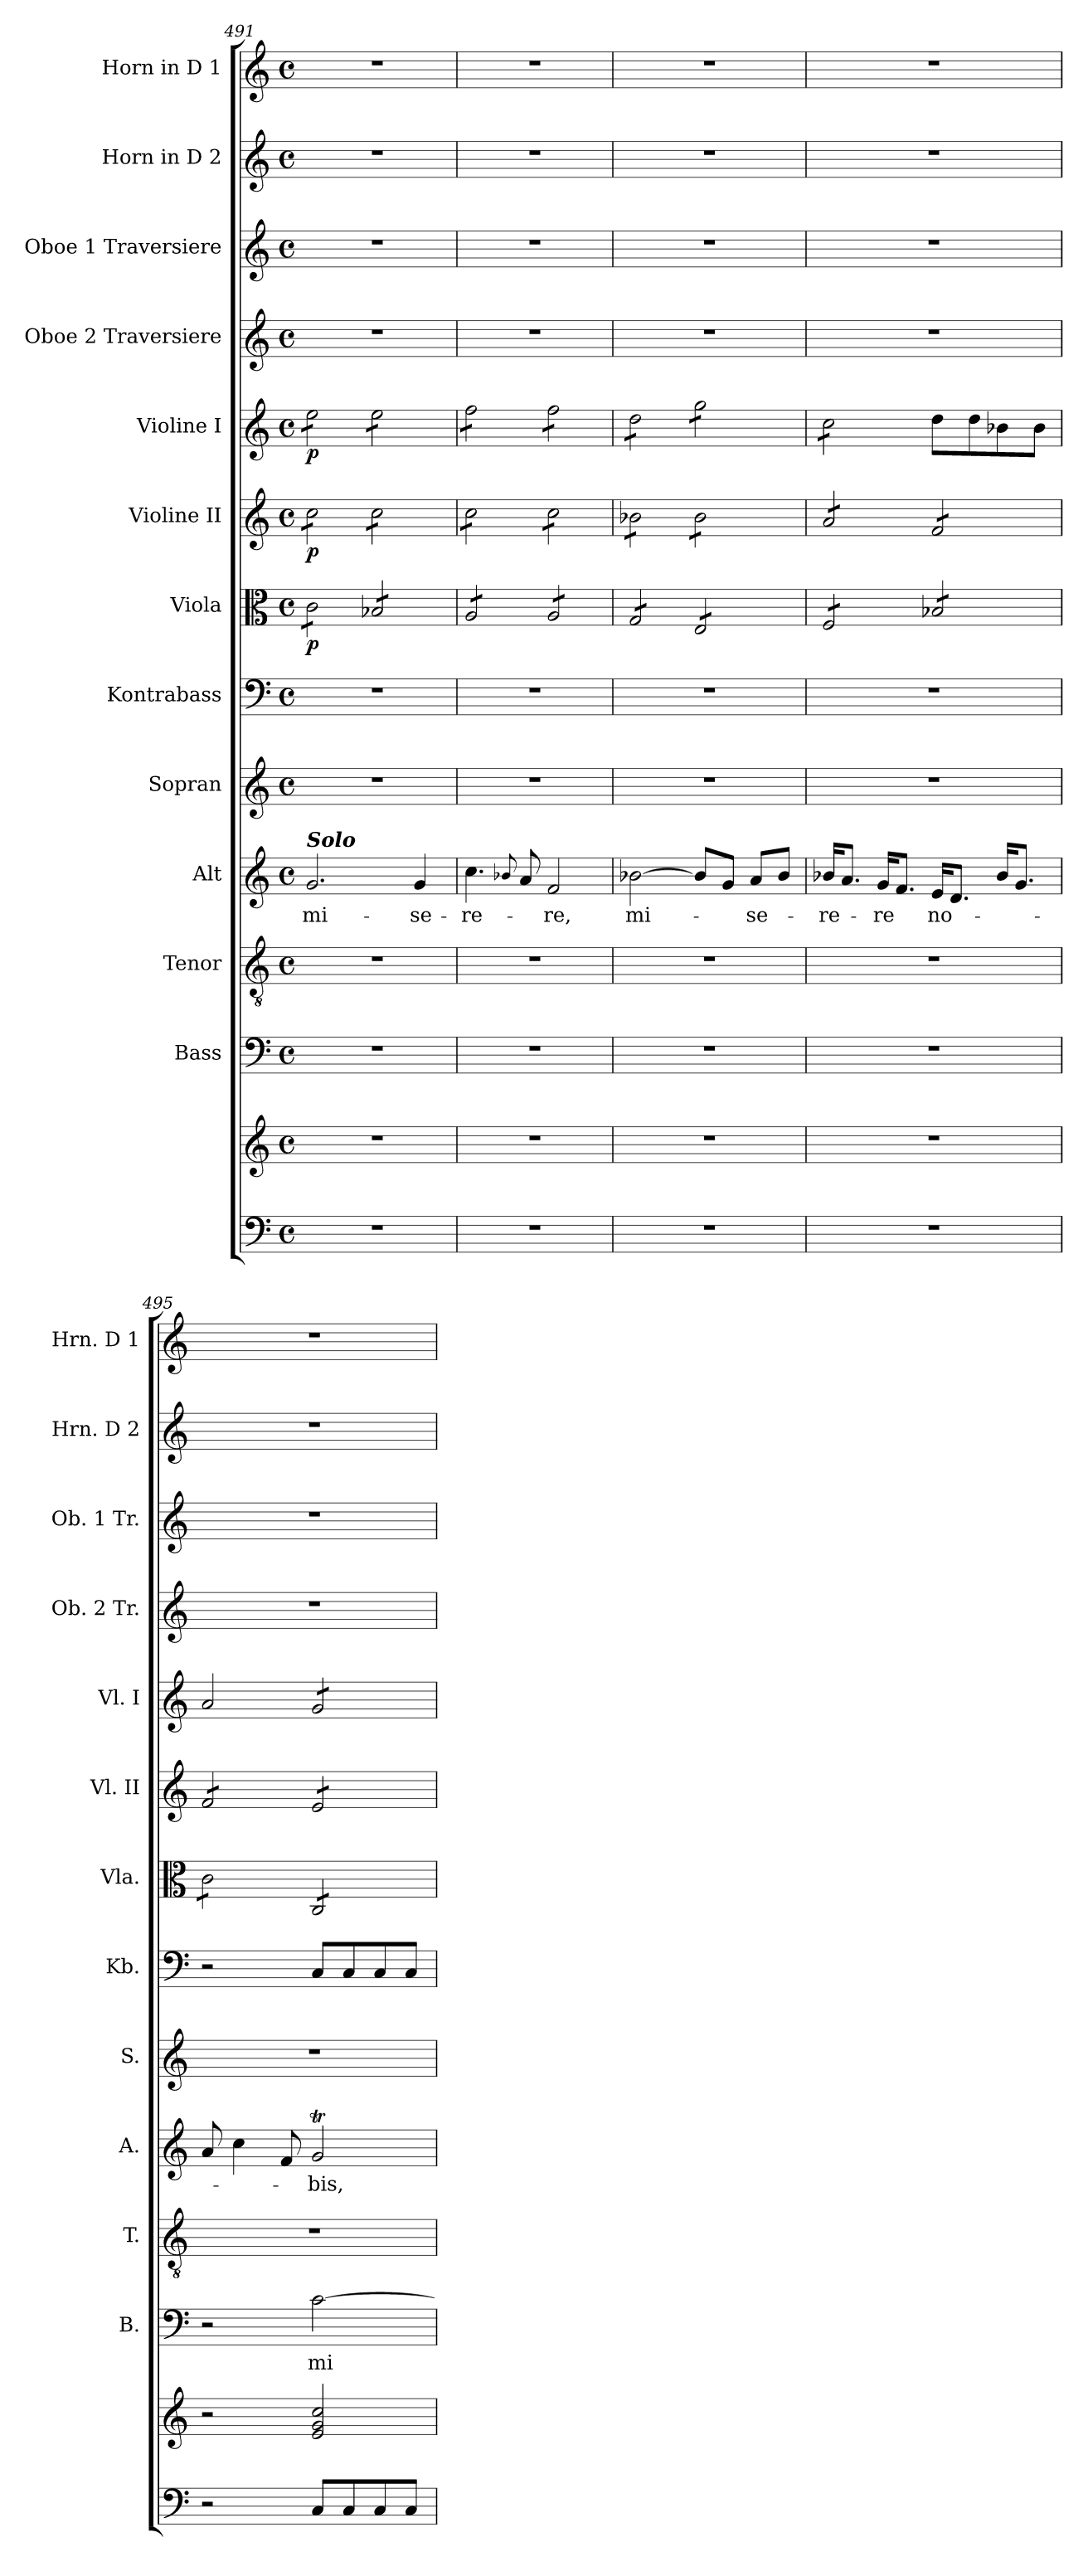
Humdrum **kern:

**kern	**kern	**kern	**text	**kern	**kern	**text	**kern	**kern	**kern	**dynam	**kern	**dynam	**kern	**dynam	**kern	**kern	**kern	**kern
*part13	*part13	*part12	*part12	*part11	*part10	*part10	*part9	*part8	*part7	*part7	*part6	*part6	*part5	*part5	*part4	*part3	*part2	*part1
*staff14	*staff13	*staff12	*staff12	*staff11	*staff10	*staff10	*staff9	*staff8	*staff7	*staff7	*staff6	*staff6	*staff5	*staff5	*staff4	*staff3	*staff2	*staff1
*	*	*I"Bass	*	*I"Tenor	*I"Alt	*	*I"Sopran	*I"Kontrabass	*I"Viola	*	*I"Violine II	*	*I"Violine I	*	*I"Oboe 2 Traversiere	*I"Oboe 1 Traversiere	*I"Horn in D 2	*I"Horn in D 1
*	*	*I'B.	*	*I'T.	*I'A.	*	*I'S.	*I'Kb.	*I'Vla.	*	*I'Vl. II	*	*I'Vl. I	*	*I'Ob. 2 Tr.	*I'Ob. 1 Tr.	*I'Hrn. D 2	*I'Hrn. D 1
*clefF4	*clefG2	*clefF4	*	*clefGv2	*clefG2	*	*clefG2	*clefF4	*clefC3	*	*clefG2	*	*clefG2	*	*clefG2	*clefG2	*clefG2	*clefG2
*	*	*	*	*	*	*	*	*ITrd7c12	*	*	*	*	*	*	*	*	*ITrd7c12	*ITrd7c12
*k[]	*k[]	*k[]	*	*k[]	*k[]	*	*k[]	*k[]	*k[]	*	*k[]	*	*k[]	*	*k[]	*k[]	*k[]	*k[]
*C:	*C:	*C:	*	*C:	*C:	*	*C:	*C:	*C:	*	*C:	*	*C:	*	*C:	*C:	*C:	*C:
*M4/4	*M4/4	*M4/4	*	*M4/4	*M4/4	*	*M4/4	*M4/4	*M4/4	*	*M4/4	*	*M4/4	*	*M4/4	*M4/4	*M4/4	*M4/4
*met(c)	*met(c)	*met(c)	*	*met(c)	*met(c)	*	*met(c)	*met(c)	*met(c)	*	*met(c)	*	*met(c)	*	*met(c)	*met(c)	*met(c)	*met(c)
=491	=491	=491	=491	=491	=491	=491	=491	=491	=491	=491	=491	=491	=491	=491	=491	=491	=491	=491
!	!	!	!	!	!LO:TX:a:Bi:t=Solo	!	!	!	!	!	!	!	!	!	!	!	!	!
!	!	!	!	!	!	!LO:LY:b	!	!	!	!LO:DY:b	!	!LO:DY:b	!	!LO:DY:b	!	!	!	!
*	*	*	*	*	*	*	*	*	*tremolo	*	*	*	*	*	*	*	*	*
*	*	*	*	*	*	*	*	*	*	*	*tremolo	*	*	*	*	*	*	*
*	*	*	*	*	*	*	*	*	*	*	*	*	*tremolo	*	*	*	*	*
1r	1r	1r	.	1r	2.g/	mi-	1r	1r	8c\L	p	8cc\L	p	8ee\L	p	1r	1r	1r	1r
.	.	.	.	.	.	.	.	.	8c\	.	8cc\	.	8ee\	.	.	.	.	.
.	.	.	.	.	.	.	.	.	8c\	.	8cc\	.	8ee\	.	.	.	.	.
.	.	.	.	.	.	.	.	.	8c\J	.	8cc\J	.	8ee\J	.	.	.	.	.
.	.	.	.	.	.	.	.	.	8B-X/L	.	8cc\L	.	8ee\L	.	.	.	.	.
.	.	.	.	.	.	.	.	.	8B-X/	.	8cc\	.	8ee\	.	.	.	.	.
!	!	!	!	!	!	!LO:LY:b	!	!	!	!	!	!	!	!	!	!	!	!
.	.	.	.	.	4g/	-se-	.	.	8B-X/	.	8cc\	.	8ee\	.	.	.	.	.
.	.	.	.	.	.	.	.	.	8B-X/J	.	8cc\J	.	8ee\J	.	.	.	.	.
!!LO:PB:g=z
=492	=492	=492	=492	=492	=492	=492	=492	=492	=492	=492	=492	=492	=492	=492	=492	=492	=492	=492
!	!	!	!	!	!	!LO:LY:b	!	!	!	!	!	!	!	!	!	!	!	!
1r	1r	1r	.	1r	4.cc\	-re-	1r	1r	8A/L	.	8cc\L	.	8ff\L	.	1r	1r	1r	1r
.	.	.	.	.	.	.	.	.	8A/	.	8cc\	.	8ff\	.	.	.	.	.
.	.	.	.	.	.	.	.	.	8A/	.	8cc\	.	8ff\	.	.	.	.	.
.	.	.	.	.	8qqb-X/	.	.	.	.	.	.	.	.	.	.	.	.	.
.	.	.	.	.	8a/	.	.	.	8A/J	.	8cc\J	.	8ff\J	.	.	.	.	.
!	!	!	!	!	!	!LO:LY:b	!	!	!	!	!	!	!	!	!	!	!	!
.	.	.	.	.	2f/	-re,	.	.	8A/L	.	8cc\L	.	8ff\L	.	.	.	.	.
.	.	.	.	.	.	.	.	.	8A/	.	8cc\	.	8ff\	.	.	.	.	.
.	.	.	.	.	.	.	.	.	8A/	.	8cc\	.	8ff\	.	.	.	.	.
.	.	.	.	.	.	.	.	.	8A/J	.	8cc\J	.	8ff\J	.	.	.	.	.
=493	=493	=493	=493	=493	=493	=493	=493	=493	=493	=493	=493	=493	=493	=493	=493	=493	=493	=493
!	!	!	!	!	!	!LO:LY:b	!	!	!	!	!	!	!	!	!	!	!	!
1r	1r	1r	.	1r	[2b-X\	mi-	1r	1r	8G/L	.	8b-X\L	.	8dd\L	.	1r	1r	1r	1r
.	.	.	.	.	.	.	.	.	8G/	.	8b-X\	.	8dd\	.	.	.	.	.
.	.	.	.	.	.	.	.	.	8G/	.	8b-X\	.	8dd\	.	.	.	.	.
.	.	.	.	.	.	.	.	.	8G/J	.	8b-X\J	.	8dd\J	.	.	.	.	.
.	.	.	.	.	8b-/L]	.	.	.	8E/L	.	8b-\L	.	8gg\L	.	.	.	.	.
.	.	.	.	.	8g/J	.	.	.	8E/	.	8b-\	.	8gg\	.	.	.	.	.
!	!	!	!	!	!	!LO:LY:b	!	!	!	!	!	!	!	!	!	!	!	!
.	.	.	.	.	8a/L	-se-	.	.	8E/	.	8b-\	.	8gg\	.	.	.	.	.
.	.	.	.	.	8b-/J	.	.	.	8E/J	.	8b-\J	.	8gg\J	.	.	.	.	.
=494	=494	=494	=494	=494	=494	=494	=494	=494	=494	=494	=494	=494	=494	=494	=494	=494	=494	=494
!	!	!	!	!	!	!LO:LY:b	!	!	!	!	!	!	!	!	!	!	!	!
1r	1r	1r	.	1r	16b-X/KL	-re-	1r	1r	8F/L	.	8a/L	.	8cc\L	.	1r	1r	1r	1r
.	.	.	.	.	8.a/J	.	.	.	.	.	.	.	.	.	.	.	.	.
.	.	.	.	.	.	.	.	.	8F/	.	8a/	.	8cc\	.	.	.	.	.
!	!	!	!	!	!	!LO:LY:b	!	!	!	!	!	!	!	!	!	!	!	!
.	.	.	.	.	16g/KL	-re	.	.	8F/	.	8a/	.	8cc\	.	.	.	.	.
.	.	.	.	.	8.f/J	.	.	.	.	.	.	.	.	.	.	.	.	.
.	.	.	.	.	.	.	.	.	8F/J	.	8a/J	.	8cc\J	.	.	.	.	.
*	*	*	*	*	*	*	*	*	*	*	*	*	*Xtremolo	*	*	*	*	*
!	!	!	!	!	!	!LO:LY:b	!	!	!	!	!	!	!	!	!	!	!	!
.	.	.	.	.	16e/KL	no-	.	.	8B-X/L	.	8f/L	.	8dd\L	.	.	.	.	.
.	.	.	.	.	8.d/J	.	.	.	.	.	.	.	.	.	.	.	.	.
.	.	.	.	.	.	.	.	.	8B-X/	.	8f/	.	8dd\	.	.	.	.	.
.	.	.	.	.	16b-/KL	.	.	.	8B-X/	.	8f/	.	8b-X\	.	.	.	.	.
.	.	.	.	.	8.g/J	.	.	.	.	.	.	.	.	.	.	.	.	.
.	.	.	.	.	.	.	.	.	8B-X/J	.	8f/J	.	8b-\J	.	.	.	.	.
=495	=495	=495	=495	=495	=495	=495	=495	=495	=495	=495	=495	=495	=495	=495	=495	=495	=495	=495
2r	2r	2r	.	1r	8a/	.	1r	2r	8c\L	.	8f/L	.	2a/	.	1r	1r	1r	1r
.	.	.	.	.	4cc\	.	.	.	8c\	.	8f/	.	.	.	.	.	.	.
.	.	.	.	.	.	.	.	.	8c\	.	8f/	.	.	.	.	.	.	.
.	.	.	.	.	8f/	.	.	.	8c\J	.	8f/J	.	.	.	.	.	.	.
!	!	!	!LO:LY:b	!	!	!LO:LY:b	!	!	!	!	!	!	!	!	!	!	!	!
*	*	*	*	*	*	*	*	*	*	*	*	*	*tremolo	*	*	*	*	*
8C/L	2e/ 2g/ 2cc/	[2c\	mi-	.	2gT/	-bis,	.	8CC/L	8C/L	.	8e/L	.	8g/L	.	.	.	.	.
8C/	.	.	.	.	.	.	.	8CC/	8C/	.	8e/	.	8g/	.	.	.	.	.
8C/	.	.	.	.	.	.	.	8CC/	8C/	.	8e/	.	8g/	.	.	.	.	.
8C/J	.	.	.	.	.	.	.	8CC/J	8C/J	.	8e/J	.	8g/J	.	.	.	.	.
*	*	*	*	*	*	*	*	*	*	*	*	*	*Xtremolo	*	*	*	*	*
*	*	*	*	*	*	*	*	*	*	*	*Xtremolo	*	*	*	*	*	*	*
*	*	*	*	*	*	*	*	*	*Xtremolo	*	*	*	*	*	*	*	*	*
=	=	=	=	=	=	=	=	=	=	=	=	=	=	=	=	=	=	=
*-	*-	*-	*-	*-	*-	*-	*-	*-	*-	*-	*-	*-	*-	*-	*-	*-	*-	*-
